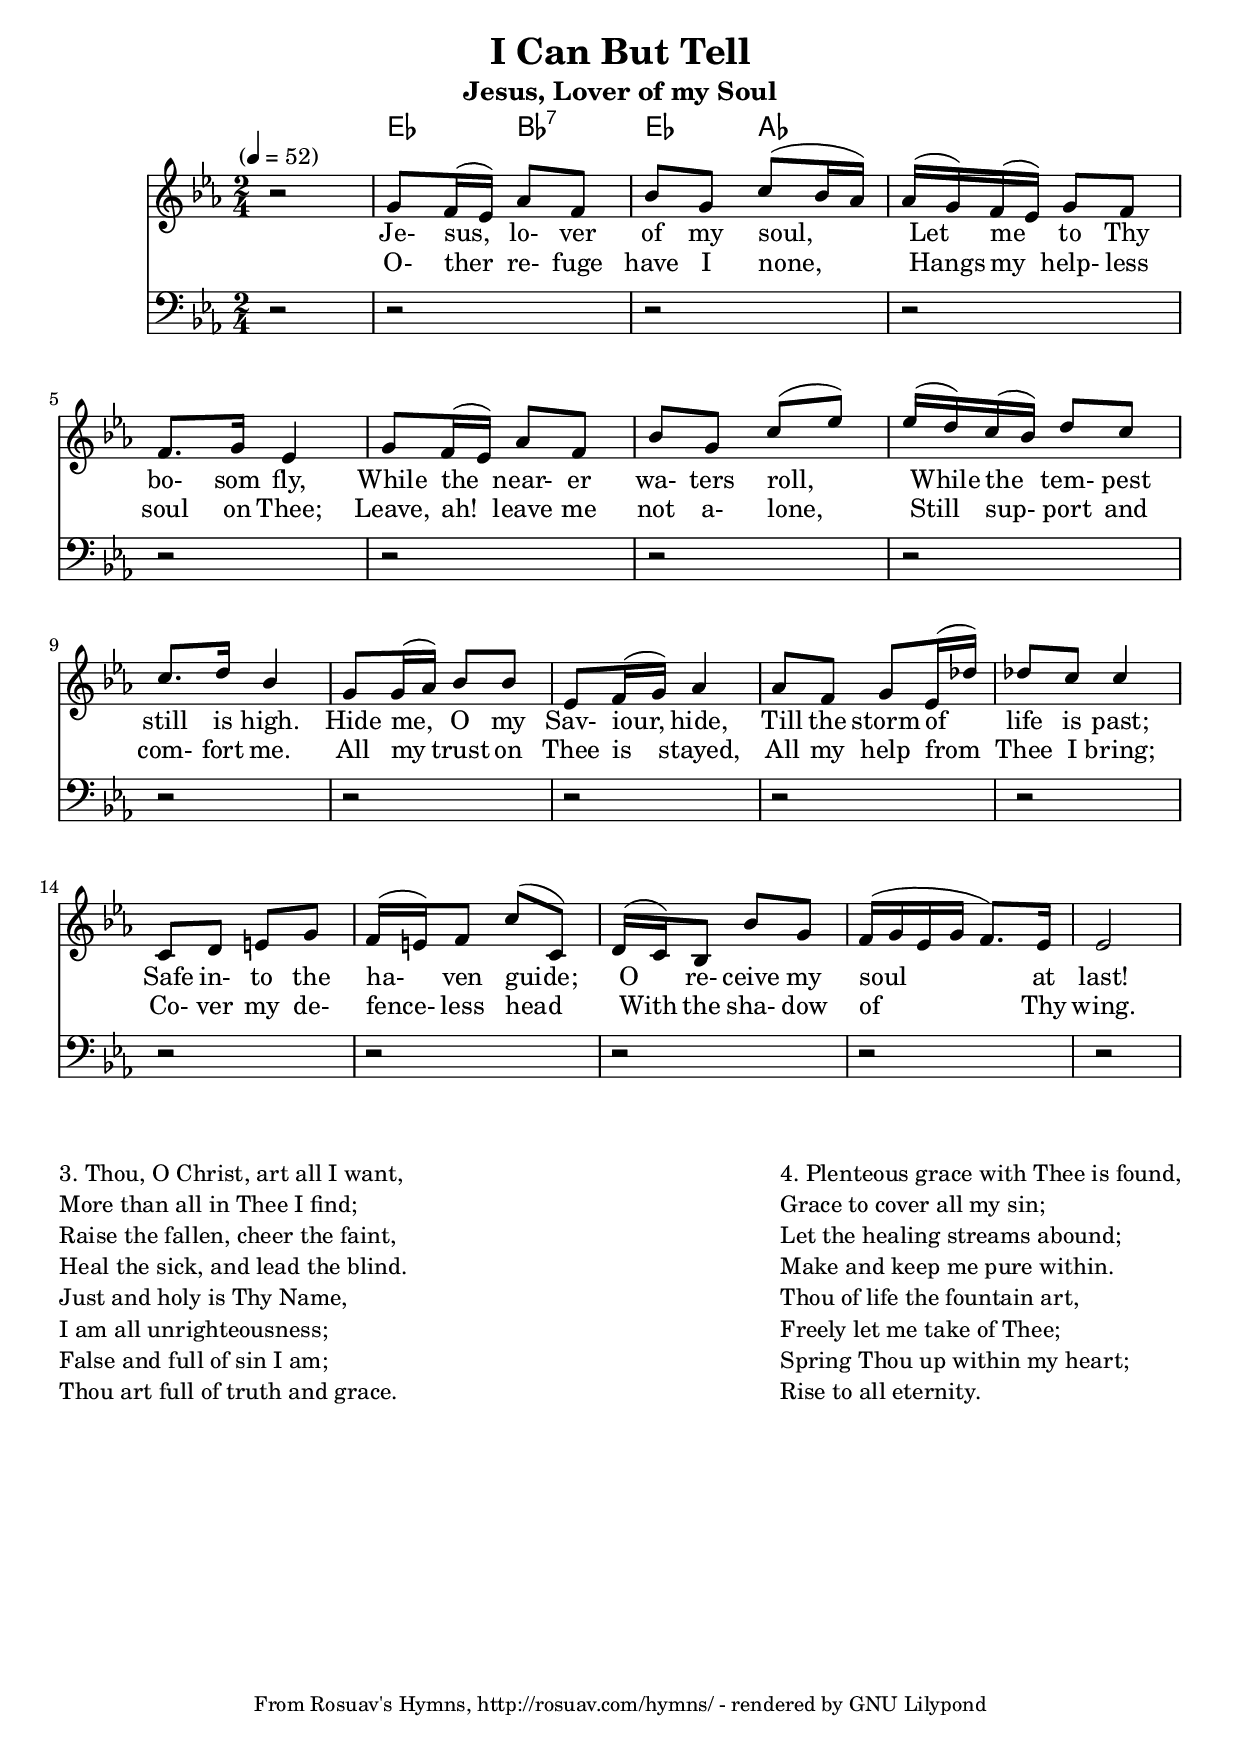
\version "2.24.0"
% Laine "I can but tell I knelt and prayed"
\include "../Hymnal.ly"

\header
{
	title="I Can But Tell"
	subtitle="Jesus, Lover of my Soul"
	% poet=""
	% composer=""
	% arranger=""
	% meter="" ??
	% piece="" ??
}

\score {
	<<
		\new ChordNames {
			\set chordChanges = ##t
			\transpose f ef,
			\chordmode {
				s2
				f4 c:7 f bf
			}
		}
		\new Staff <<
			\set Staff.midiInstrument = "acoustic grand"
			\key ef \major
			\time 2/4
			\tempo "" 4 = 52
			\new Voice = "sops" \transpose f ef \relative f' {
				r2 % To start on an upbeat, put this _before_ the \voiceOne (otherwise it works fine, but prints badly)
				\voiceOne
				a8 g16(f) bf8 g c a d(
				c16 bf) bf(a) g(f) a8 g g8. a16 f4
				a8 g16(f) bf8 g c a d(
				f) f16(e) d(c) e8 d d8. e16 c4
				a8 a16(bf) c8 c f, g16(a) bf4
				bf8 g a f16(ef') ef8 d d4
				d,8 e fs8 a g16(fs) g8 d'(
				d,) e16(d) c8 c' a g16(a f a g8.) f16 f2
			}
			\addlyrics { \lyr \lyricmode {
				%{
				!Loved with e- ver- last- ing love,
				!led by grace that love to know;
				!Spi- rit, breath- ing from a- bove,
				!You have taught me it is so.
				!O this full and per- fect peace!
				!O his pres- ence so di- vine!
				!In a love which can- not cease
				!I am His, and He is mine.
				%}
				!Je- sus, lo- ver of my soul,
				!Let me to Thy bo- som fly,
				!While the near- er wa- ters roll,
				!While the tem- pest still is high.
				!Hide me, O my Sav- iour, hide,
				!Till the storm of life is past;
				!Safe in- to the ha- ven guide;
				!O re- ceive my soul at last!
			} }
			\addlyrics { \lyr \lyricmode {
				!O- ther re- fuge have I none,
				!Hangs my help- less soul on Thee;
				!Leave, ah! leave me not a- lone,
				!Still sup- port and com- fort me.
				!All my trust on Thee is stayed,
				!All my help from Thee I bring;
				!Co- ver my de- fence- less head
				!With the sha- dow of Thy wing.
			} }
			\new Voice = "alto" \transpose f ef \relative f' {
				s2 % The same rest, but as a spacer so it doesn't print
				\voiceTwo
			}
		>>
		\new Staff <<
			\clef bass
			\key ef \major
			\new Voice = "tenor" \transpose f ef \relative c' {
				r2
				r r r r r r r r r r r r r r r r r % Filler to force the staff to be printed
				\voiceOne
			}
			\new Voice = "bass" \transpose f ef \relative c' {
				s2
				\voiceTwo
			}
		>>
	>>
	\layout { }
	\midi { \context { \ChordNames \remove Note_performer } } % Stop chords from sounding in the MIDI
}

% Additional verses
\markup \fill-line {
\column {
"3. Thou, O Christ, art all I want,"
"More than all in Thee I find;"
"Raise the fallen, cheer the faint,"
"Heal the sick, and lead the blind."
"Just and holy is Thy Name,"
"I am all unrighteousness;"
"False and full of sin I am;"
"Thou art full of truth and grace."
}
\column {
"4. Plenteous grace with Thee is found,"
"Grace to cover all my sin;"
"Let the healing streams abound;"
"Make and keep me pure within."
"Thou of life the fountain art,"
"Freely let me take of Thee;"
"Spring Thou up within my heart;"
"Rise to all eternity."
}
}
